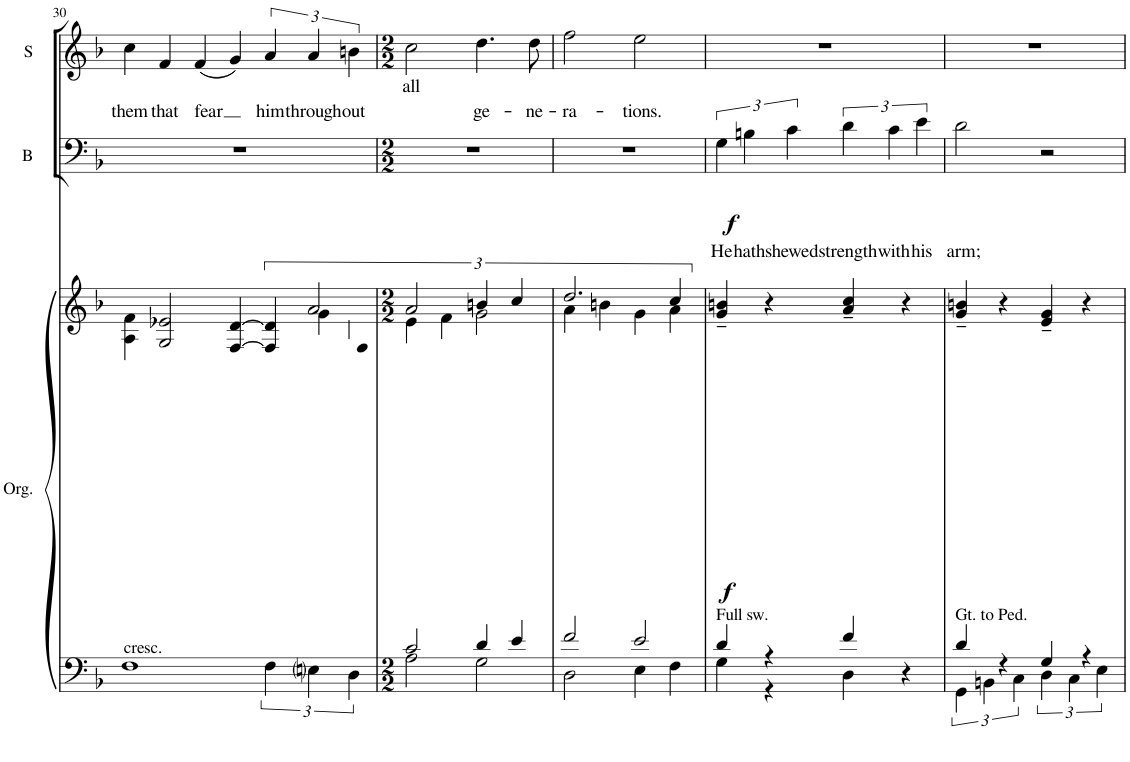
**kern	**kern	**dynam	**kern	**text	**dynam	**kern	**text
*part3	*part3	*part3	*part2	*part2	*part2	*part1	*part1
*staff4	*staff3	*staff3/4	*staff2	*staff2	*staff2	*staff1	*staff1
*I"Organ	*	*	*I"Bass	*	*	*I"Soprano	*
*I'Org.	*	*	*I'B	*	*	*I'S	*
!!LO:PB:g=z
*clefF4	*clefG2	*	*clefF4	*	*	*clefG2	*
*k[b-]	*k[b-]	*	*k[b-]	*	*	*k[b-]	*
*M3/2	*M3/2	*	*M3/2	*	*	*M3/2	*
=30	=30	=30	=30	=30	=30	=30	=30
*	*^	*	*	*	*	*	*
!LO:TX:a:t=cresc.	!	!	!	!	!	!	!	!
!	!	!	!	!	!	!	!	!LO:LY:b
1F	2ryy	4A\ 4f\	.	1.r	.	.	4cc\	them
!	!	!	!	!	!	!	!	!LO:LY:b
.	.	2G/ 2e-X/	.	.	.	.	4f/	that
!	!	!	!	!	!	!	!	!LO:LY:b
.	2ryy	.	.	.	.	.	(4f/	fear
.	.	[4F/ [4d/	.	.	.	.	4g/)	.
!	!	!	!	!	!	!	!	!LO:LY:b
6F\	6ryy	6F/] 6d/]	.	.	.	.	6a/	him
!	!	!	!	!	!	!	!	!LO:LY:b
6Eni\	3a/	6g\	.	.	.	.	6a/	through-
!	!	!	!	!	!	!	!	!LO:LY:b
6D\	.	6f\	.	.	.	.	6bn\	-out
=31	=31	=31	=31	=31	=31	=31	=31	=31
*M2/2	*M2/2	*	*	*M2/2	*	*	*M2/2	*
*^	*	*	*	*	*	*	*	*
!	!	!	!	!	!	!	!	!	!LO:LY:b
2c/	2A\	2a/	4e\	.	1r	.	.	2cc\	all
.	.	.	4f\	.	.	.	.	.	.
!	!	!	!	!	!	!	!	!	!LO:LY:b
4d/	2G\	4bn/	2g\	.	.	.	.	4.dd\	ge-
4e/	.	4cc/	.	.	.	.	.	.	.
!	!	!	!	!	!	!	!	!	!LO:LY:b
.	.	.	.	.	.	.	.	8dd\	-ne-
=32	=32	=32	=32	=32	=32	=32	=32	=32	=32
!	!	!	!	!	!	!	!	!	!LO:LY:b
2f/	2D\	2.dd/	4a\	.	1r	.	.	2ff\	-ra-
.	.	.	4bn\	.	.	.	.	.	.
!	!	!	!	!	!	!	!	!	!LO:LY:b
2e/	4E\	.	4g\	.	.	.	.	2ee\	-tions.
.	4F\	4cc/	4a\	.	.	.	.	.	.
=33	=33	=33	=33	=33	=33	=33	=33	=33	=33
!LO:TX:a:t=Full sw.	!	!	!	!	!	!	!	!	!
!	!	!	!	!LO:DY:b	!	!LO:LY:b	!LO:DY:b	!	!
*	*	*v	*v	*	*	*	*	*	*
4d/	4G\	4g/~ 4bn/~	f	6G\	He	f	1r	.
!	!	!	!	!	!LO:LY:b	!	!	!
.	.	.	.	6Bn\	hath	.	.	.
4r	4r	4r	.	.	.	.	.	.
!	!	!	!	!	!LO:LY:b	!	!	!
.	.	.	.	6c\	shewed	.	.	.
!	!	!	!	!	!LO:LY:b	!	!	!
4f/	4D\	4a/~ 4cc/~	.	6d\	strength	.	.	.
!	!	!	!	!	!LO:LY:b	!	!	!
.	.	.	.	6c\	with	.	.	.
4r	4ryy	4r	.	.	.	.	.	.
!	!	!	!	!	!LO:LY:b	!	!	!
.	.	.	.	6e\	his	.	.	.
=34	=34	=34	=34	=34	=34	=34	=34	=34
!LO:TX:a:t=Gt. to Ped.	!	!	!	!	!	!	!	!
!	!	!	!	!	!LO:LY:b	!	!	!
4d/	6GG\	4g/~ 4bn/~	.	2d\	arm;	.	1r	.
.	6BBn\	.	.	.	.	.	.	.
4r	.	4r	.	.	.	.	.	.
.	6C\	.	.	.	.	.	.	.
4G/	6D\	4e/~ 4g/~	.	2r	.	.	.	.
.	6C\	.	.	.	.	.	.	.
4r	.	4r	.	.	.	.	.	.
.	6E\	.	.	.	.	.	.	.
*v	*v	*	*	*	*	*	*	*
=	=	=	=	=	=	=	=
*-	*-	*-	*-	*-	*-	*-	*-
